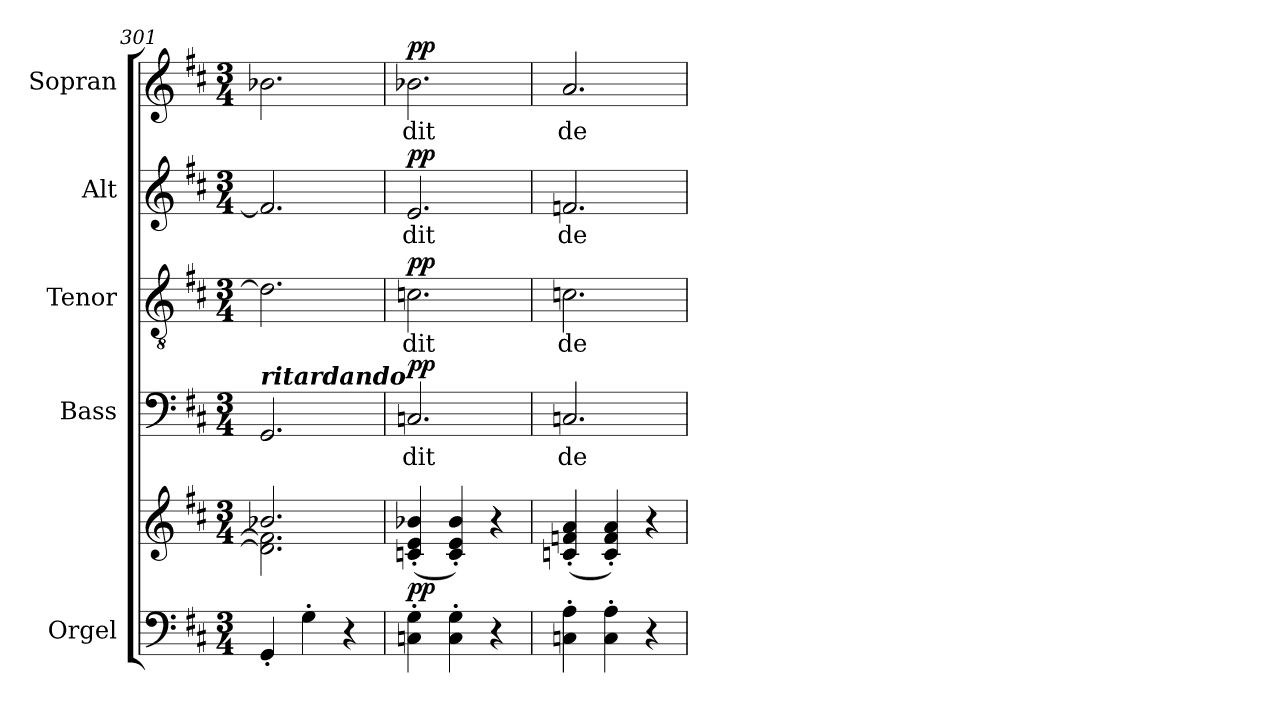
**kern	**kern	**dynam	**kern	**text	**dynam	**kern	**text	**dynam	**kern	**text	**dynam	**kern	**text	**dynam
*part5	*part5	*part5	*part4	*part4	*part4	*part3	*part3	*part3	*part2	*part2	*part2	*part1	*part1	*part1
*staff6	*staff5	*staff5/6	*staff4	*staff4	*staff4	*staff3	*staff3	*staff3	*staff2	*staff2	*staff2	*staff1	*staff1	*staff1
*I"Orgel	*	*	*I"Bass	*	*	*I"Tenor	*	*	*I"Alt	*	*	*I"Sopran	*	*
*I'Org.	*	*	*I'B	*	*	*I'T	*	*	*I'A	*	*	*I'S	*	*
*clefF4	*clefG2	*	*clefF4	*	*	*clefGv2	*	*	*clefG2	*	*	*clefG2	*	*
*k[f#c#]	*k[f#c#]	*	*k[f#c#]	*	*	*k[f#c#]	*	*	*k[f#c#]	*	*	*k[f#c#]	*	*
*D:	*D:	*	*D:	*	*	*D:	*	*	*D:	*	*	*D:	*	*
*M3/4	*M3/4	*	*M3/4	*	*	*M3/4	*	*	*M3/4	*	*	*M3/4	*	*
=301	=301	=301	=301	=301	=301	=301	=301	=301	=301	=301	=301	=301	=301	=301
*	*^	*	*	*	*	*	*	*	*	*	*	*	*	*
!	!	!	!	!LO:TX:a:Bi:t=ritardando	!	!	!	!	!	!	!	!	!	!	!
4GG'</	2.b-/	2.d\] 2.f\]	.	2.GG/	.	.	2.d\]	.	.	2.f/]	.	.	2.b-X\	.	.
4G'>\	.	.	.	.	.	.	.	.	.	.	.	.	.	.	.
4r	.	.	.	.	.	.	.	.	.	.	.	.	.	.	.
*	*v	*v	*	*	*	*	*	*	*	*	*	*	*	*	*
=302	=302	=302	=302	=302	=302	=302	=302	=302	=302	=302	=302	=302	=302	=302
!	!	!LO:DY:b	!	!LO:LY:b	!LO:DY:a	!	!LO:LY:b	!LO:DY:a	!	!LO:LY:b	!LO:DY:a	!	!LO:LY:b	!LO:DY:a
4Cn\'> 4G\'>	(<4cn/'< 4e/'< 4b-X/'<	pp	2.Cn/	-dit	pp	2.cn\	-dit	pp	2.e/	-dit	pp	2.b-X\	-dit	pp
4C\'> 4G\'>	4c/'< 4e/'< 4b-/'<)	.	.	.	.	.	.	.	.	.	.	.	.	.
4r	4r	.	.	.	.	.	.	.	.	.	.	.	.	.
=303	=303	=303	=303	=303	=303	=303	=303	=303	=303	=303	=303	=303	=303	=303
!	!	!	!	!LO:LY:b	!	!	!LO:LY:b	!	!	!LO:LY:b	!	!	!LO:LY:b	!
4Cn\'> 4A\'>	(<4cn/'< 4fn/'< 4a/'<	.	2.Cn/	de	.	2.cn\	de	.	2.fn/	de	.	2.a/	de	.
4C\'> 4A\'>	4c/'< 4f/'< 4a/'<)	.	.	.	.	.	.	.	.	.	.	.	.	.
4r	4r	.	.	.	.	.	.	.	.	.	.	.	.	.
=	=	=	=	=	=	=	=	=	=	=	=	=	=	=
*-	*-	*-	*-	*-	*-	*-	*-	*-	*-	*-	*-	*-	*-	*-
